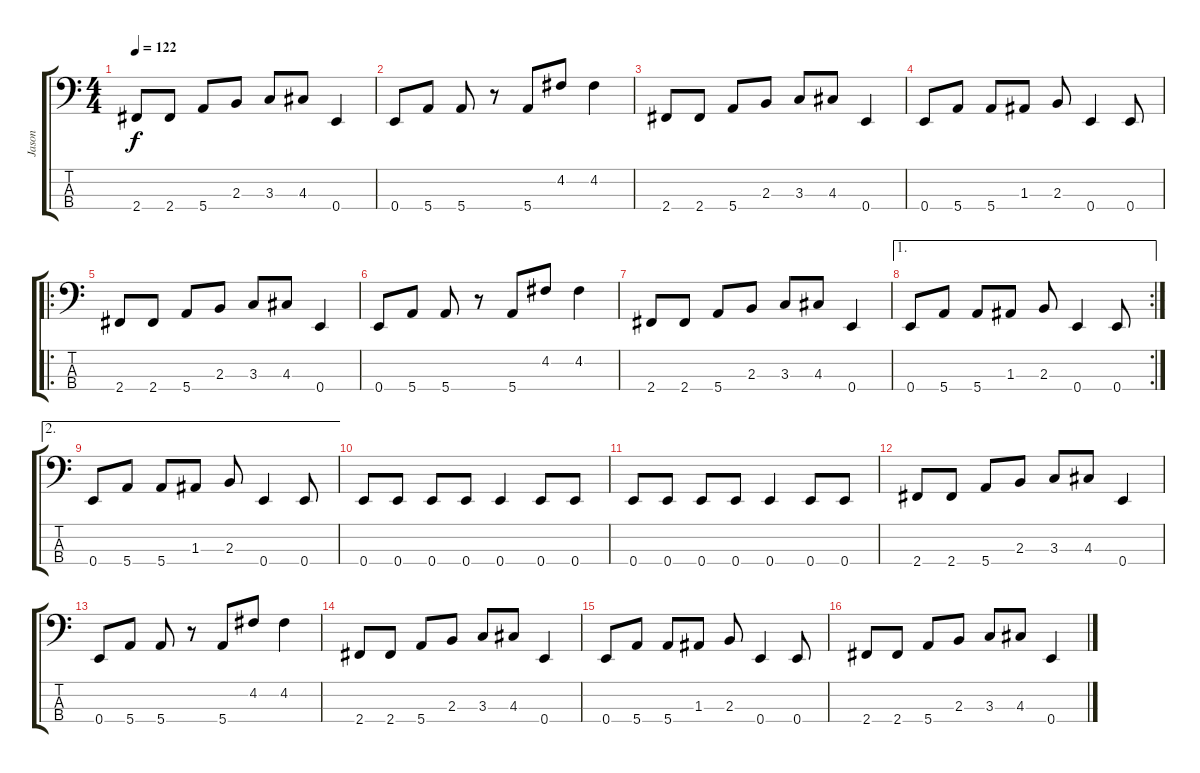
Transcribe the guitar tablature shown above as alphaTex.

\track ("Jason" "Jason") {instrument electricbassfinger}
\staff {score tabs}
\tuning (G2 D2 A1 E1) {hide}
\ts (4 4)
\tempo 122
\clef f4
\ks aminor
2.4.8{dy f} 2.4.8 5.4.8 2.3.8 3.3.8 4.3.8 0.4.4 |
0.4.8 5.4.8 5.4.8 r.8 5.4.8 4.2.8 4.2.4 |
2.4.8 2.4.8 5.4.8 2.3.8 3.3.8 4.3.8 0.4.4 |
0.4.8 5.4.8 5.4.8 1.3.8 2.3.8 0.4.4 0.4.8 |
\ro
2.4.8 2.4.8 5.4.8 2.3.8 3.3.8 4.3.8 0.4.4 |
0.4.8 5.4.8 5.4.8 r.8 5.4.8 4.2.8 4.2.4 |
2.4.8 2.4.8 5.4.8 2.3.8 3.3.8 4.3.8 0.4.4 |
\ae 1
\rc 2
0.4.8 5.4.8 5.4.8 1.3.8 2.3.8 0.4.4 0.4.8 |
\ae 2
0.4.8 5.4.8 5.4.8 1.3.8 2.3.8 0.4.4 0.4.8 |
0.4.8 0.4.8 0.4.8 0.4.8 0.4.4 0.4.8 0.4.8 |
0.4.8 0.4.8 0.4.8 0.4.8 0.4.4 0.4.8 0.4.8 |
2.4.8 2.4.8 5.4.8 2.3.8 3.3.8 4.3.8 0.4.4 |
0.4.8 5.4.8 5.4.8 r.8 5.4.8 4.2.8 4.2.4 |
2.4.8 2.4.8 5.4.8 2.3.8 3.3.8 4.3.8 0.4.4 |
0.4.8 5.4.8 5.4.8 1.3.8 2.3.8 0.4.4 0.4.8 |
2.4.8 2.4.8 5.4.8 2.3.8 3.3.8 4.3.8 0.4.4
